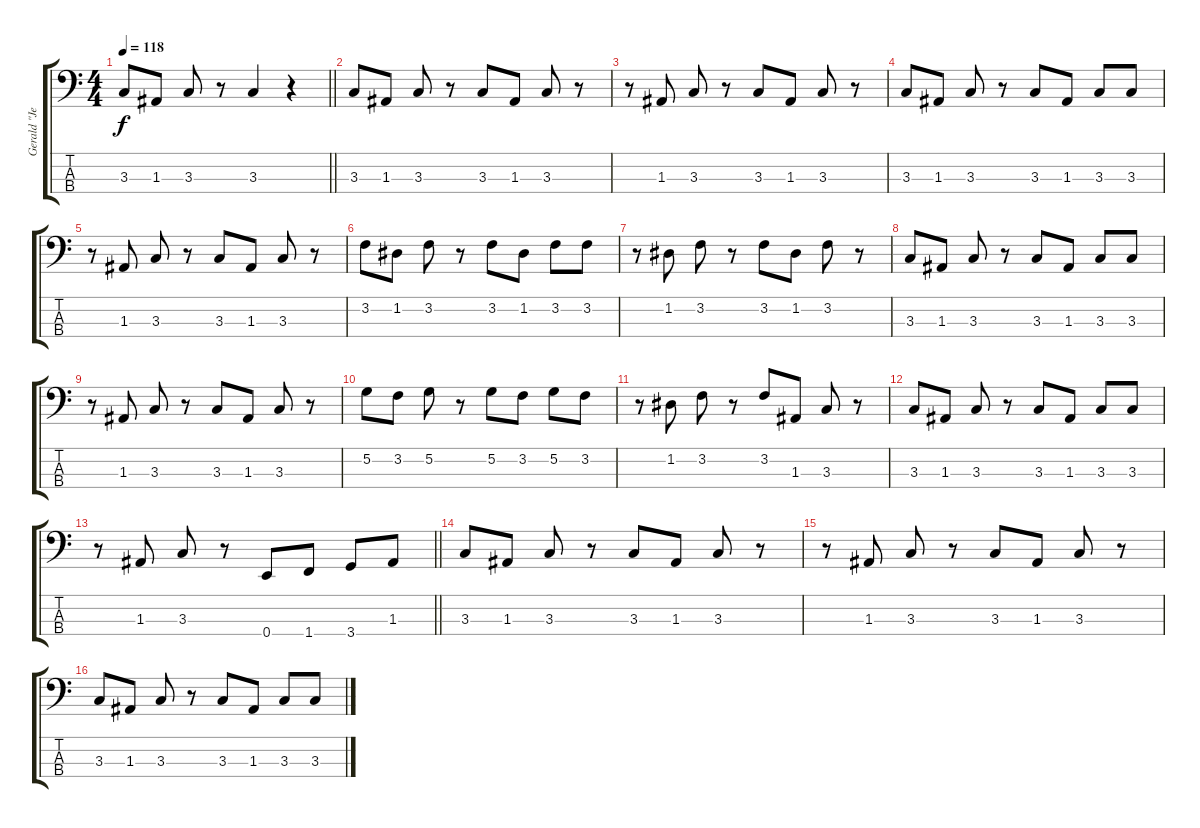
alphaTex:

\track ("Gerald \"Jerry\" Jemmott - Bass" "Gerald \"Je") {instrument electricbassfinger}
\staff {score tabs}
\tuning (G2 D2 A1 E1) {hide}
\ts (4 4)
\tempo 118
\clef f4
\barLineRight lightlight
\ks c
3.3.8{dy f} 1.3.8 3.3.8 r.8 3.3.4 r.4 |
3.3.8 1.3.8 3.3.8 r.8 3.3.8 1.3.8 3.3.8 r.8 |
r.8 1.3.8 3.3.8 r.8 3.3.8 1.3.8 3.3.8 r.8 |
3.3.8 1.3.8 3.3.8 r.8 3.3.8 1.3.8 3.3.8 3.3.8 |
r.8 1.3.8 3.3.8 r.8 3.3.8 1.3.8 3.3.8 r.8 |
3.2.8 1.2.8 3.2.8 r.8 3.2.8 1.2.8 3.2.8 3.2.8 |
r.8 1.2.8 3.2.8 r.8 3.2.8 1.2.8 3.2.8 r.8 |
3.3.8 1.3.8 3.3.8 r.8 3.3.8 1.3.8 3.3.8 3.3.8 |
r.8 1.3.8 3.3.8 r.8 3.3.8 1.3.8 3.3.8 r.8 |
5.2.8 3.2.8 5.2.8 r.8 5.2.8 3.2.8 5.2.8 3.2.8 |
r.8 1.2.8 3.2.8 r.8 3.2.8 1.3.8 3.3.8 r.8 |
3.3.8 1.3.8 3.3.8 r.8 3.3.8 1.3.8 3.3.8 3.3.8 |
\barLineRight lightlight
r.8 1.3.8 3.3.8 r.8 0.4.8 1.4.8 3.4.8 1.3.8 |
3.3.8 1.3.8 3.3.8 r.8 3.3.8 1.3.8 3.3.8 r.8 |
r.8 1.3.8 3.3.8 r.8 3.3.8 1.3.8 3.3.8 r.8 |
3.3.8 1.3.8 3.3.8 r.8 3.3.8 1.3.8 3.3.8 3.3.8
